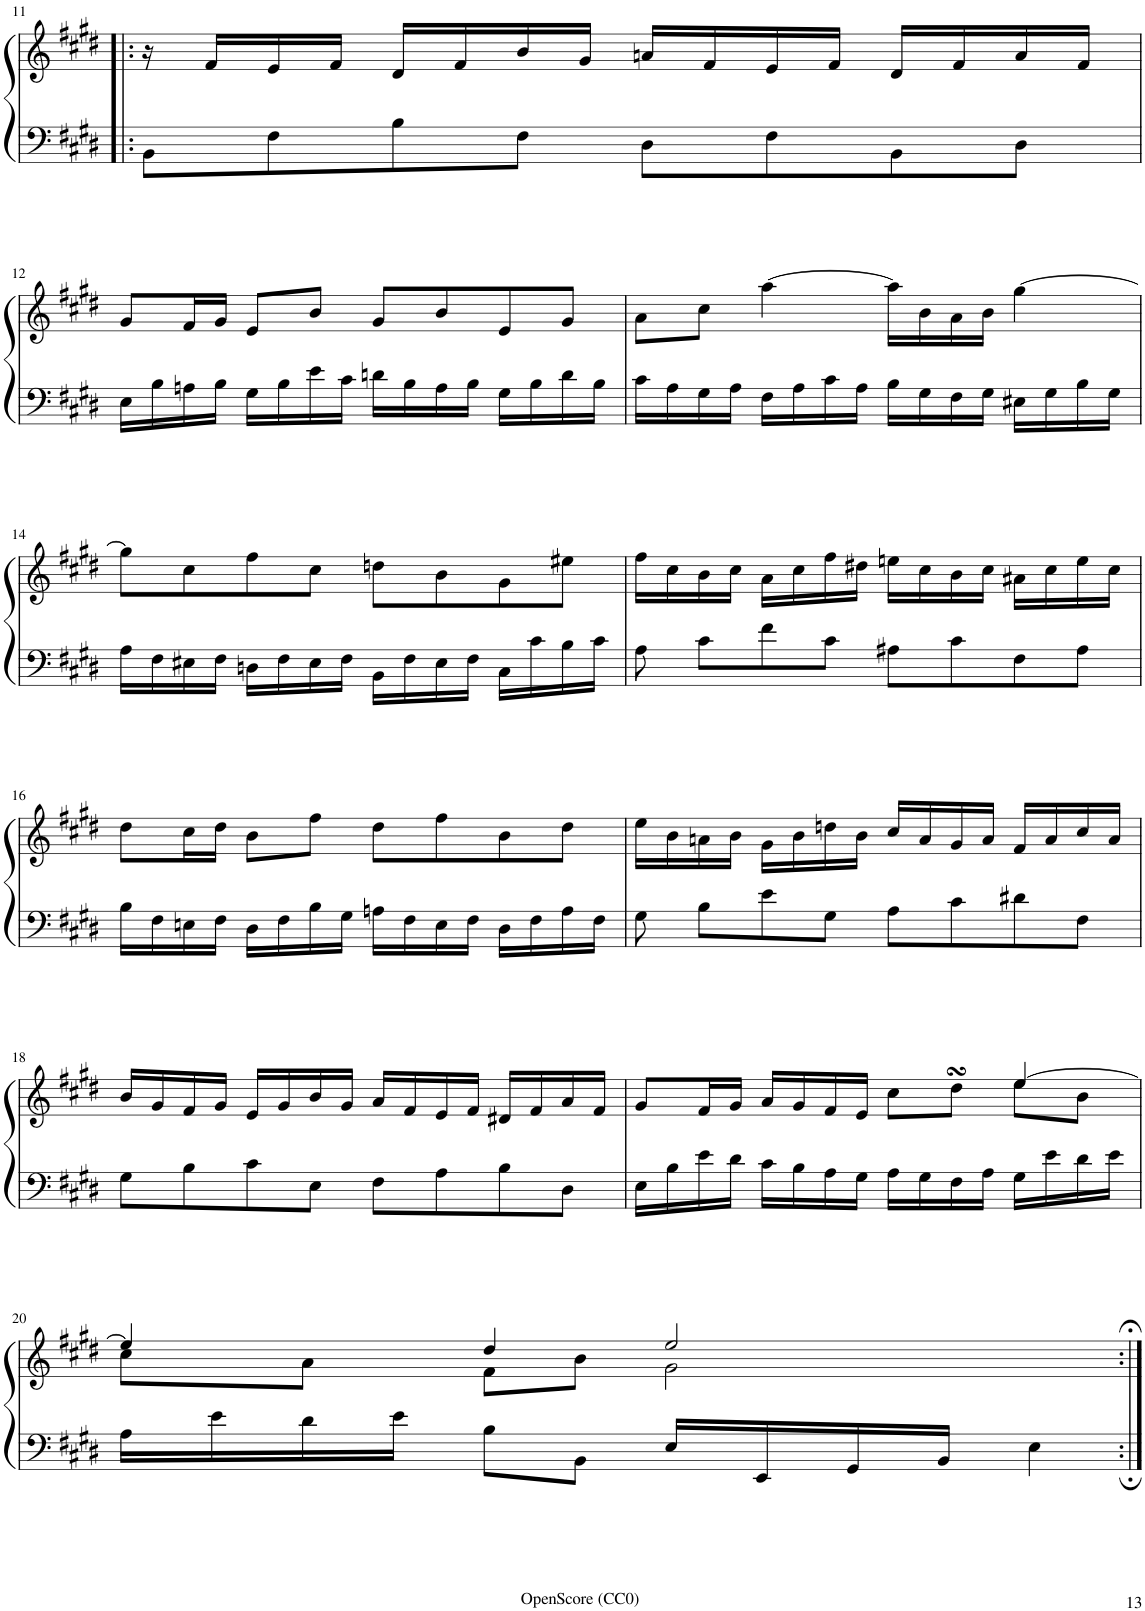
**kern	**kern
*part1	*part1
*staff2	*staff1
*I"Harpsichord	*
*I'Hch.	*
!!LO:PB:g=z
*clefF4	*clefG2
*k[f#c#g#d#]	*k[f#c#g#d#]
*M4/4	*M4/4
=11!|:	=11!|:
8BB\L	16r
.	16f#/LL
8F#\	16e/
.	16f#/JJ
8B\	16d#/LL
.	16f#/
8F#\J	16b/
.	16g#/JJ
8D#\L	16an/LL
.	16f#/
8F#\	16e/
.	16f#/JJ
8BB\	16d#/LL
.	16f#/
8D#\J	16a/
.	16f#/JJ
!!LO:LB:g=z
=12	=12
16E\LL	8g#/L
16B\	.
16An\	16f#/L
16B\JJ	16g#/JJ
16G#\LL	8e/L
16B\	.
16e\	8b/J
16c#\JJ	.
16dn\LL	8g#/L
16B\	.
16A\	8b/
16B\JJ	.
16G#\LL	8e/
16B\	.
16d\	8g#/J
16B\JJ	.
=13	=13
16c#\LL	8a\L
16A\	.
16G#\	8cc#\J
16A\JJ	.
16F#\LL	[4aa\
16A\	.
16c#\	.
16A\JJ	.
16B\LL	16aa\LL]
16G#\	16b\
16F#\	16a\
16G#\JJ	16b\JJ
16E#X\LL	[4gg#\
16G#\	.
16B\	.
16G#\JJ	.
!!LO:LB:g=z
=14	=14
16A\LL	8gg#\L]
16F#\	.
16E#X\	8cc#\
16F#\JJ	.
16Dn\LL	8ff#\
16F#\	.
16E#\	8cc#\J
16F#\JJ	.
16BB\LL	8ddn\L
16F#\	.
16E#\	8b\
16F#\JJ	.
16C#\LL	8g#\
16c#\	.
16B\	8ee#X\J
16c#\JJ	.
=15	=15
8A\	16ff#\LL
.	16cc#\
8c#\L	16b\
.	16cc#\JJ
8f#\	16a\LL
.	16cc#\
8c#\J	16ff#\
.	16dd#X\JJ
8A#X\L	16een\LL
.	16cc#\
8c#\	16b\
.	16cc#\JJ
8F#\	16a#X\LL
.	16cc#\
8A#\J	16ee\
.	16cc#\JJ
!!LO:LB:g=z
=16	=16
16B\LL	8dd#\L
16F#\	.
16En\	16cc#\L
16F#\JJ	16dd#\JJ
16D#\LL	8b\L
16F#\	.
16B\	8ff#\J
16G#\JJ	.
16An\LL	8dd#\L
16F#\	.
16E\	8ff#\
16F#\JJ	.
16D#\LL	8b\
16F#\	.
16A\	8dd#\J
16F#\JJ	.
=17	=17
8G#\	16ee\LL
.	16b\
8B\L	16an\
.	16b\JJ
8e\	16g#\LL
.	16b\
8G#\J	16ddn\
.	16b\JJ
8A\L	16cc#/LL
.	16a/
8c#\	16g#/
.	16a/JJ
8d#X\	16f#/LL
.	16a/
8F#\J	16cc#/
.	16a/JJ
!!LO:LB:g=z
=18	=18
8G#\L	16b/LL
.	16g#/
8B\	16f#/
.	16g#/JJ
8c#\	16e/LL
.	16g#/
8E\J	16b/
.	16g#/JJ
8F#\L	16a/LL
.	16f#/
8A\	16e/
.	16f#/JJ
8B\	16d#X/LL
.	16f#/
8D#\J	16a/
.	16f#/JJ
=19	=19
*	*^
16E\LL	8g#/L	2.ryy
16B\	.	.
16e\	16f#/L	.
16d#\JJ	16g#/JJ	.
16c#\LL	16a/LL	.
16B\	16g#/	.
16A\	16f#/	.
16G#\JJ	16e/JJ	.
16A\LL	8cc#\L	.
16G#\	.	.
16F#\	8dd#sSsS\J	.
16A\JJ	.	.
16G#\LL	[4ee/	8ee\L
16e\	.	.
16d#\	.	8b\J
16e\JJ	.	.
!!LO:LB:g=z	!!
=20	=20	=20
16A\LL	4ee/]	8cc#\L
16e\	.	.
16d#\	.	8a\J
16e\JJ	.	.
8B\L	4dd#/	8f#\L
8BB\J	.	8b\J
16E/LL	2ee/	2g#\
16EE/	.	.
16GG#/	.	.
16BB/JJ	.	.
4E\	.	.
*	*v	*v
=:|!	=:|!
*-	*-
